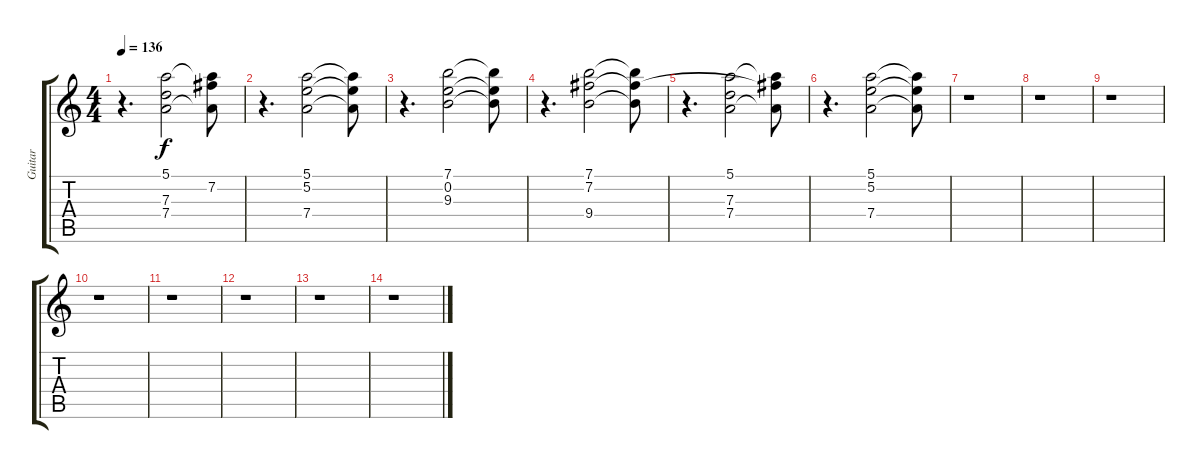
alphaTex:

\track ("Guitar" "Guitar") {instrument distortionguitar}
\staff {score tabs}
\tuning (E4 B3 G3 D3 A2 E2) {hide}
\ts (4 4)
\tempo 136
\clef g2
\ks c
r.4{d dy f} (5.1 7.3 7.4).2 (5.1{t} 7.2{t} 7.4{t}).8 |
r.4{d} (5.1 5.2 7.4).2 (5.1{t} 5.2{t} 7.4{t}).8 |
r.4{d} (7.1 0.2 9.3).2 (7.1{t} 0.2{t} 9.3{t}).8 |
r.4{d} (7.1 7.2 9.4).2 (7.1{t} 7.2{t} 9.4{t}).8 |
r.4{d} (5.1 7.3 7.4).2 (5.1{t} 7.2{t} 7.4{t}).8 |
r.4{d} (5.1 5.2 7.4).2 (5.1{t} 5.2{t} 7.4{t}).8 |
r.1 |
r.1 |
r.1 |
r.1 |
r.1 |
r.1 |
r.1 |
r.1
